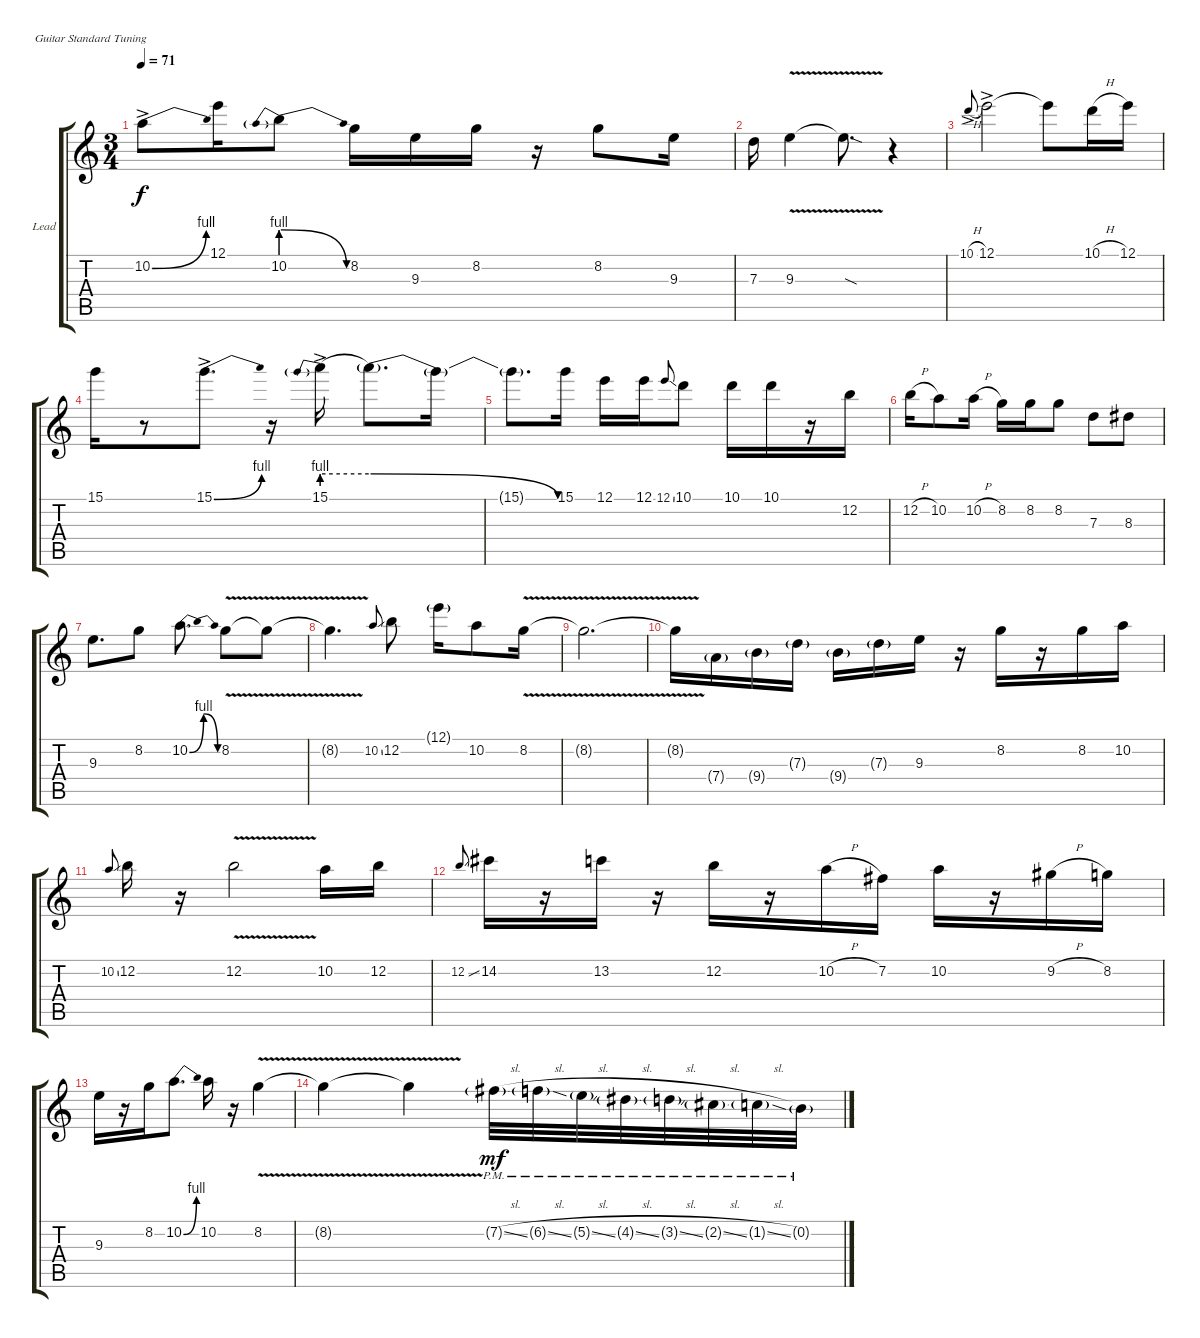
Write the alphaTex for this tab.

\defaultSystemsLayout 4
\bracketExtendMode groupsimilarinstruments
\firstSystemTrackNameOrientation horizontal
\otherSystemsTrackNameOrientation horizontal
\track ("Lead-Guitar" "Lead") {instrument acousticguitarsteel}
\staff {score tabs}
\tuning (E4 B3 G3 D3 A2 E2)
\ts (3 4)
\tempo 71
\clef g2
\ks c
10.2{be (bend 0 0 25.2 4) ac}.8{dy f} 12.1.16 10.2{be (prebendrelease 0 4 52.8 0)}.8 8.2.16 9.3.16 8.2.16 r.16 8.2.8 9.3.16 |
7.3.16 9.3{v}.4 9.3{v sod t}.8{d} r.4 |
10.1{h ac}.8{gr onbeat} 12.1{ac}.2 12.1{t}.8 10.1{h}.16 12.1.16 |
15.1.16 r.8 15.1{be (bend 18 0 59.4 4) ac}.8{d} r.16 15.1{be (prebend 0 4 60 4) ac}.16 15.1{be (release 0 4 20.4 0) t}.8{d} 15.1{t}.16 |
15.1{t}.8{d} 15.1.16 12.1.16 12.1.16 12.1{ss}.8{gr onbeat} 10.1.8 10.1.16 10.1.16 r.16 12.2.16 |
12.2{h}.16 10.2.8 10.2{h}.16 8.2.16 8.2.16 8.2.8 7.3.8 8.3.8 |
9.3.8{d} 8.2.8 10.2{be (bendrelease 10.2 0 22.2 4 23.4 4 41.4 0)}.8{d} 8.2{v}.8 8.2{v t}.8 |
8.2{v t}.4{d} 10.2{ss}.8{gr onbeat} 12.2.8 12.1{g}.16 10.2.8 8.2{v}.16 |
8.2{v t}.2{d} |
8.2{t}.16 7.4{g}.16 9.4{g}.16 7.3{g}.16 9.4{g}.16 7.3{g}.16 9.3.16 r.16 8.2.16 r.16 8.2.16 10.2.16 |
10.2{ss}.8{gr onbeat} 12.2.16 r.16 12.2{v}.2 10.2.16 12.2.16 |
12.2{ss}.8{gr onbeat} 14.2.16 r.16 13.2.16 r.16 12.2.16 r.16 10.2{h}.16 7.2.16 10.2.16 r.16 9.2{h}.16 8.2.16 |
9.3.16 r.16 8.2.16 10.2{be (bend 19.8 0 35.4 4)}.8{d} 10.2.16 r.16 8.2{v}.4 |
8.2{v t}.4 8.2{v t}.4 7.2{sl g pm}.32{dy mf} 6.2{sl g pm}.32 5.2{sl g pm}.32 4.2{sl g pm}.32 3.2{sl g pm}.32 2.2{sl g pm}.32 1.2{sl g pm}.32 0.2{g pm}.32
